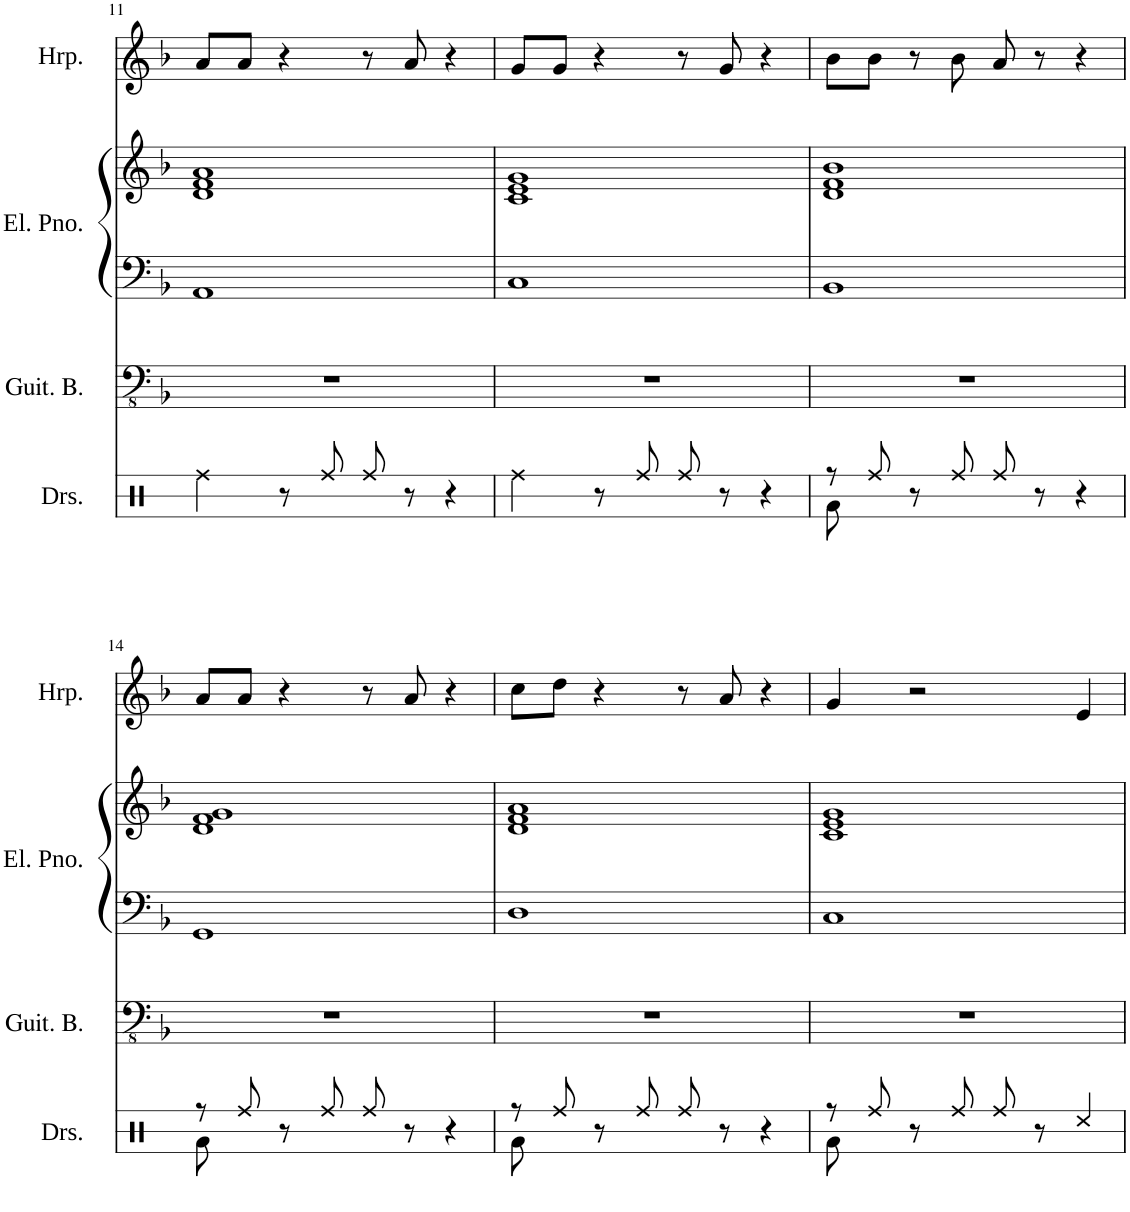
**kern	**kern	**kern	**kern	**kern
*part4	*part3	*part2	*part2	*part1
*staff5	*staff4	*staff3	*staff2	*staff1
*I"Drumset	*I"Guitare basse	*I"Electric Piano	*	*I"Harp
*I'Drs.	*I'Guit. B.	*I'El. Pno.	*	*I'Hrp.
!!LO:PB:g=z
*clefX	*clefFv4	*clefF4	*clefG2	*clefG2
*k[]	*k[b-]	*k[b-]	*k[b-]	*k[b-]
*M4/4	*M4/4	*M4/4	*M4/4	*M4/4
=11	=11	=11	=11	=11
4Rdd\	1r	1AA	1d 1f 1a	8a/L
.	.	.	.	8a/J
8r	.	.	.	4r
8Rdd/	.	.	.	.
8Rdd/	.	.	.	8r
8r	.	.	.	8a/
4r	.	.	.	4r
=12	=12	=12	=12	=12
4Rdd\	1r	1C	1c 1e 1g	8g/L
.	.	.	.	8g/J
8r	.	.	.	4r
8Rdd/	.	.	.	.
8Rdd/	.	.	.	8r
8r	.	.	.	8g/
4r	.	.	.	4r
=13	=13	=13	=13	=13
*^	*	*	*	*
8r	8Ra\	1r	1BB-	1d 1f 1b-	8b-\L
8Rdd/	2..ryy	.	.	.	8b-\J
8r	.	.	.	.	8r
8Rdd/	.	.	.	.	8b-\
8Rdd/	.	.	.	.	8a/
8r	.	.	.	.	8r
4r	.	.	.	.	4r
!!LO:LB:g=z
=14	=14	=14	=14	=14	=14
8r	8Ra\	1r	1GG	1d 1f 1g	8a/L
8Rdd/	2..ryy	.	.	.	8a/J
8r	.	.	.	.	4r
8Rdd/	.	.	.	.	.
8Rdd/	.	.	.	.	8r
8r	.	.	.	.	8a/
4r	.	.	.	.	4r
=15	=15	=15	=15	=15	=15
8r	8Ra\	1r	1D	1d 1f 1a	8cc\L
8Rdd/	2..ryy	.	.	.	8dd\J
8r	.	.	.	.	4r
8Rdd/	.	.	.	.	.
8Rdd/	.	.	.	.	8r
8r	.	.	.	.	8a/
4r	.	.	.	.	4r
=16	=16	=16	=16	=16	=16
8r	8Ra\	1r	1C	1c 1e 1g	4g/
8Rdd/	2..ryy	.	.	.	.
8r	.	.	.	.	2r
8Rdd/	.	.	.	.	.
8Rdd/	.	.	.	.	.
8r	.	.	.	.	.
4Rcc/	.	.	.	.	4e/
*v	*v	*	*	*	*
=	=	=	=	=
*-	*-	*-	*-	*-
